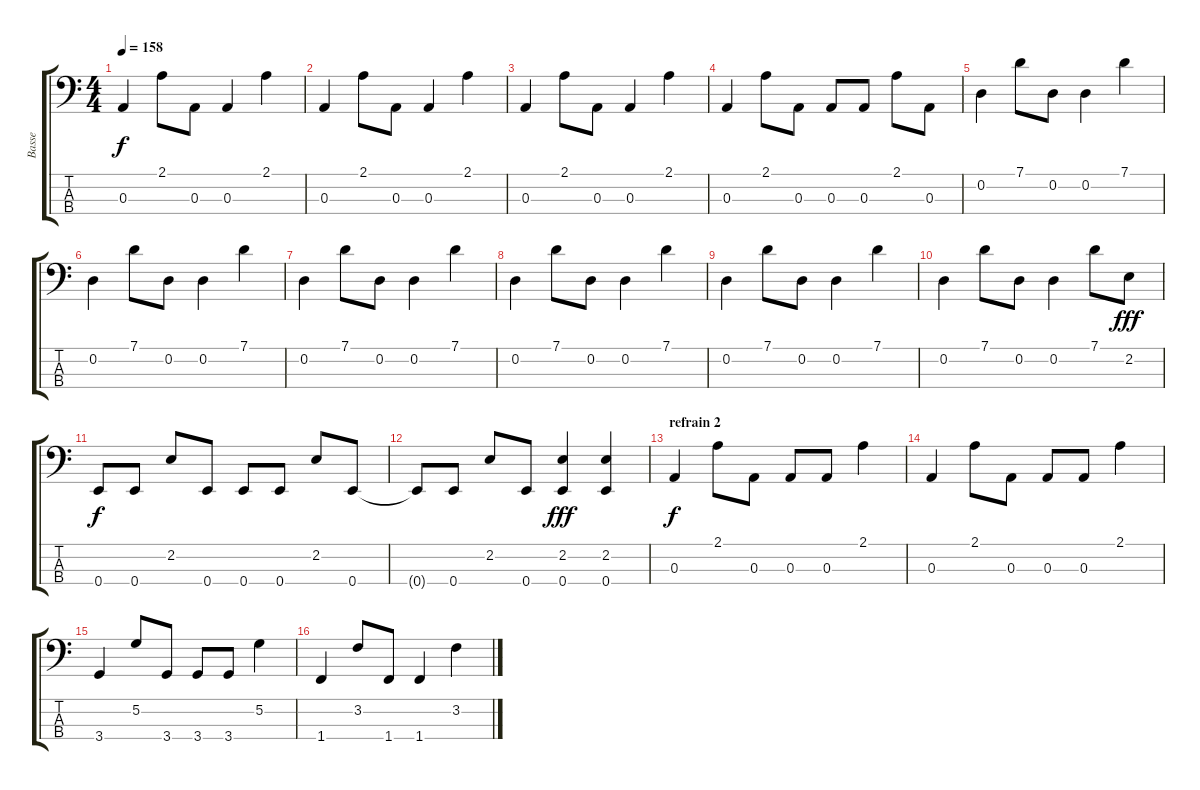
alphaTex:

\track ("Basse" "Basse") {instrument electricbasspick}
\staff {score tabs}
\tuning (G2 D2 A1 E1) {hide}
\ts (4 4)
\tempo 158
\clef f4
\ks c
0.3.4{dy f} 2.1.8 0.3.8 0.3.4 2.1.4 |
0.3.4 2.1.8 0.3.8 0.3.4 2.1.4 |
0.3.4 2.1.8 0.3.8 0.3.4 2.1.4 |
0.3.4 2.1.8 0.3.8 0.3.8 0.3.8 2.1.8 0.3.8 |
0.2.4 7.1.8 0.2.8 0.2.4 7.1.4 |
0.2.4 7.1.8 0.2.8 0.2.4 7.1.4 |
0.2.4 7.1.8 0.2.8 0.2.4 7.1.4 |
0.2.4 7.1.8 0.2.8 0.2.4 7.1.4 |
0.2.4 7.1.8 0.2.8 0.2.4 7.1.4 |
0.2.4 7.1.8 0.2.8 0.2.4 7.1.8 2.2.8{dy fff} |
0.4.8{dy f} 0.4.8 2.2.8 0.4.8 0.4.8 0.4.8 2.2.8 0.4.8 |
0.4{t}.8 0.4.8 2.2.8 0.4.8 (2.2 0.4).4{dy fff} (2.2 0.4).4 |
\section ("" "refrain 2")
0.3.4{dy f} 2.1.8 0.3.8 0.3.8 0.3.8 2.1.4 |
0.3.4 2.1.8 0.3.8 0.3.8 0.3.8 2.1.4 |
3.4.4 5.2.8 3.4.8 3.4.8 3.4.8 5.2.4 |
1.4.4 3.2.8 1.4.8 1.4.4 3.2.4
